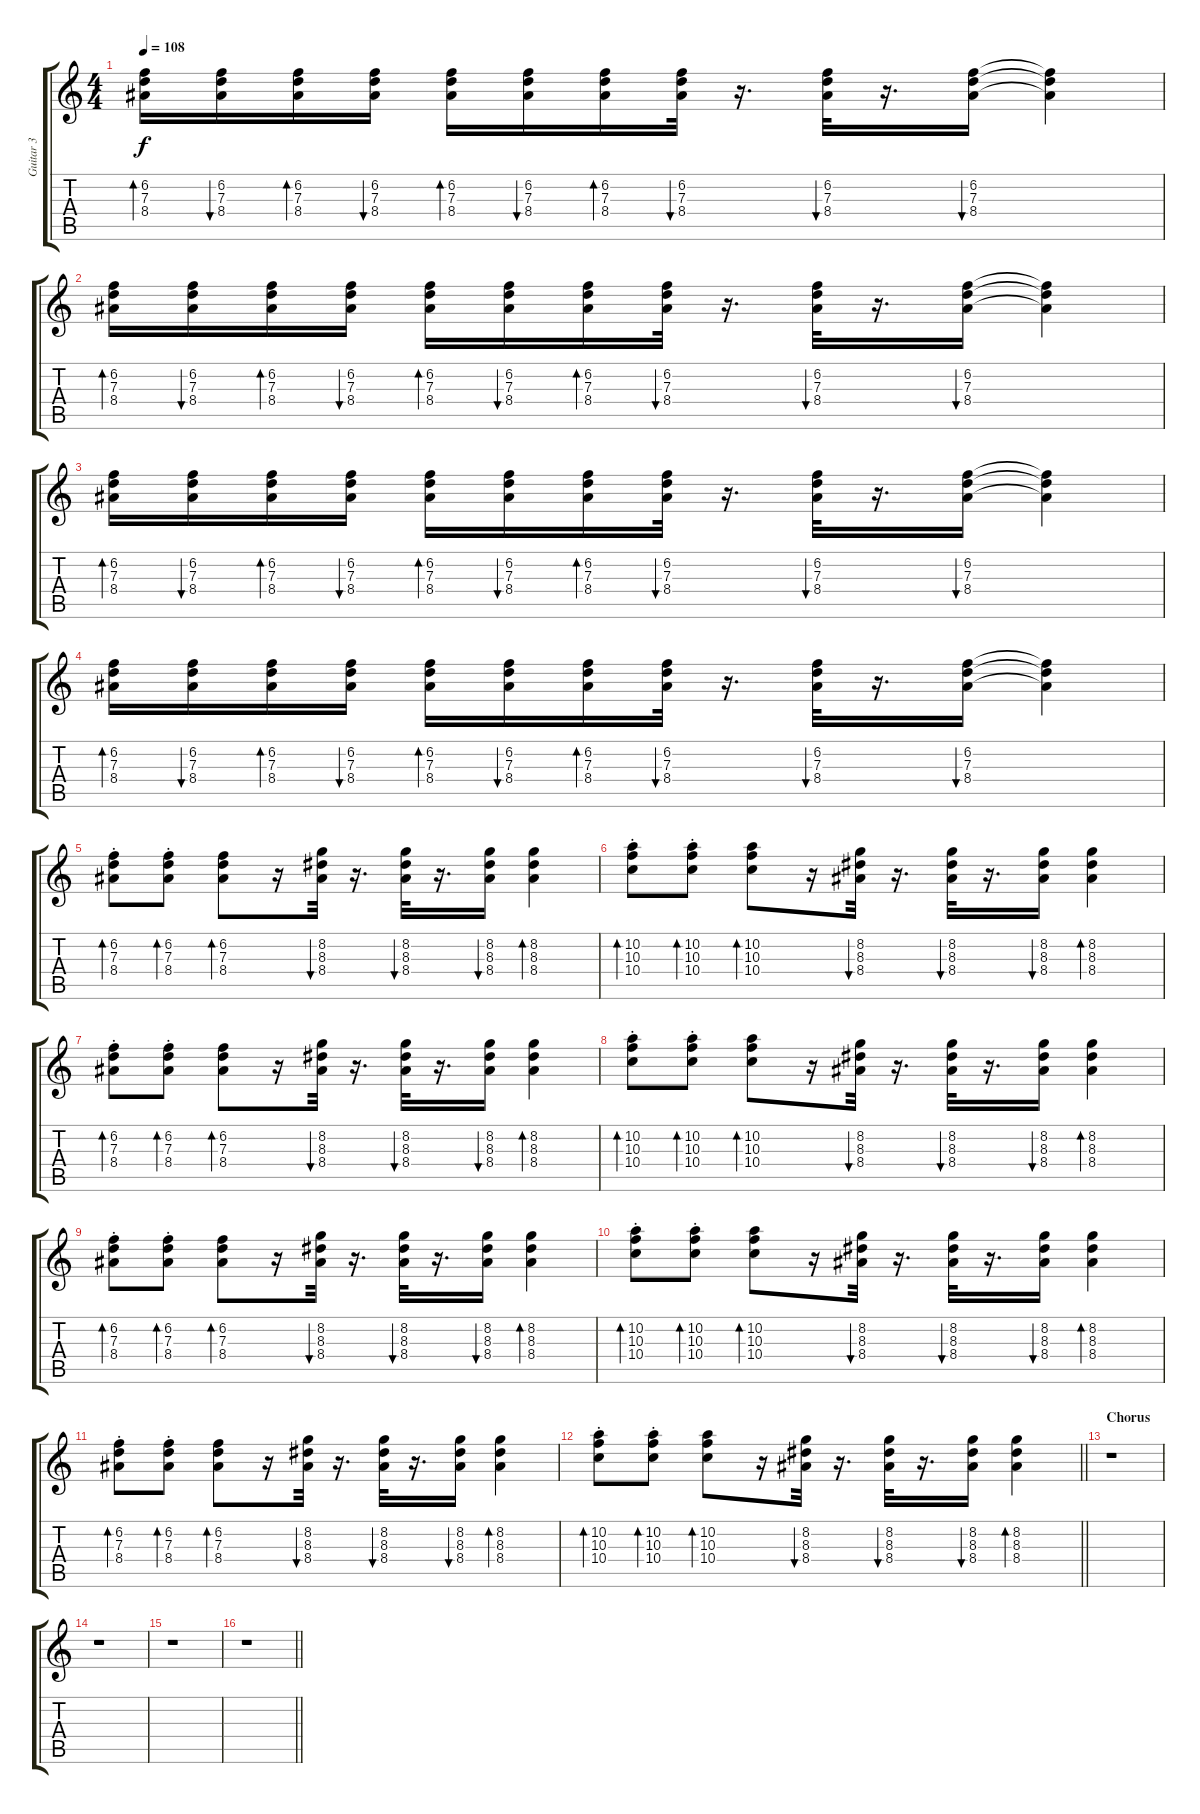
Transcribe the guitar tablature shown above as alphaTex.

\track ("Guitar 3" "Guitar 3") {instrument overdrivenguitar}
\staff {score tabs}
\tuning (E4 B3 G3 D3 A2 E2) {hide}
\ts (4 4)
\tempo 108
\clef g2
\ks c
(6.2 7.3 8.4).16{bd 120 dy f} (6.2 7.3 8.4).16{bu 120} (6.2 7.3 8.4).16{bd 120} (6.2 7.3 8.4).16{bu 120} (6.2 7.3 8.4).16{bd 120} (6.2 7.3 8.4).16{bu 120} (6.2 7.3 8.4).16{bd 120} (6.2 7.3 8.4).32{bu 120} r.16{d} (6.2 7.3 8.4).32{bu 120} r.16{d} (6.2 7.3 8.4).16{bu 120} (6.2{t} 7.3{t} 8.4{t}).4 |
(6.2 7.3 8.4).16{bd 120} (6.2 7.3 8.4).16{bu 120} (6.2 7.3 8.4).16{bd 120} (6.2 7.3 8.4).16{bu 120} (6.2 7.3 8.4).16{bd 120} (6.2 7.3 8.4).16{bu 120} (6.2 7.3 8.4).16{bd 120} (6.2 7.3 8.4).32{bu 120} r.16{d} (6.2 7.3 8.4).32{bu 120} r.16{d} (6.2 7.3 8.4).16{bu 120} (6.2{t} 7.3{t} 8.4{t}).4 |
(6.2 7.3 8.4).16{bd 120} (6.2 7.3 8.4).16{bu 120} (6.2 7.3 8.4).16{bd 120} (6.2 7.3 8.4).16{bu 120} (6.2 7.3 8.4).16{bd 120} (6.2 7.3 8.4).16{bu 120} (6.2 7.3 8.4).16{bd 120} (6.2 7.3 8.4).32{bu 120} r.16{d} (6.2 7.3 8.4).32{bu 120} r.16{d} (6.2 7.3 8.4).16{bu 120} (6.2{t} 7.3{t} 8.4{t}).4 |
(6.2 7.3 8.4).16{bd 120} (6.2 7.3 8.4).16{bu 120} (6.2 7.3 8.4).16{bd 120} (6.2 7.3 8.4).16{bu 120} (6.2 7.3 8.4).16{bd 120} (6.2 7.3 8.4).16{bu 120} (6.2 7.3 8.4).16{bd 120} (6.2 7.3 8.4).32{bu 120} r.16{d} (6.2 7.3 8.4).32{bu 120} r.16{d} (6.2 7.3 8.4).16{bu 120} (6.2{t} 7.3{t} 8.4{t}).4 |
(6.2{st} 7.3{st} 8.4{st}).8{bd 60} (6.2{st} 7.3{st} 8.4{st}).8{bd 60} (6.2 7.3 8.4).8{bd 60} r.16 (8.2 8.3 8.4).32{bu 60} r.16{d} (8.2 8.3 8.4).32{bu 60} r.16{d} (8.2 8.3 8.4).16{bu 60} (8.2 8.3 8.4).4{bd 60} |
(10.2{st} 10.3{st} 10.4{st}).8{bd 60} (10.2{st} 10.3{st} 10.4{st}).8{bd 60} (10.2 10.3 10.4).8{bd 60} r.16 (8.2 8.3 8.4).32{bu 60} r.16{d} (8.2 8.3 8.4).32{bu 60} r.16{d} (8.2 8.3 8.4).16{bu 60} (8.2 8.3 8.4).4{bd 60} |
(6.2{st} 7.3{st} 8.4{st}).8{bd 60} (6.2{st} 7.3{st} 8.4{st}).8{bd 60} (6.2 7.3 8.4).8{bd 60} r.16 (8.2 8.3 8.4).32{bu 60} r.16{d} (8.2 8.3 8.4).32{bu 60} r.16{d} (8.2 8.3 8.4).16{bu 60} (8.2 8.3 8.4).4{bd 60} |
(10.2{st} 10.3{st} 10.4{st}).8{bd 60} (10.2{st} 10.3{st} 10.4{st}).8{bd 60} (10.2 10.3 10.4).8{bd 60} r.16 (8.2 8.3 8.4).32{bu 60} r.16{d} (8.2 8.3 8.4).32{bu 60} r.16{d} (8.2 8.3 8.4).16{bu 60} (8.2 8.3 8.4).4{bd 60} |
(6.2{st} 7.3{st} 8.4{st}).8{bd 60} (6.2{st} 7.3{st} 8.4{st}).8{bd 60} (6.2 7.3 8.4).8{bd 60} r.16 (8.2 8.3 8.4).32{bu 60} r.16{d} (8.2 8.3 8.4).32{bu 60} r.16{d} (8.2 8.3 8.4).16{bu 60} (8.2 8.3 8.4).4{bd 60} |
(10.2{st} 10.3{st} 10.4{st}).8{bd 60} (10.2{st} 10.3{st} 10.4{st}).8{bd 60} (10.2 10.3 10.4).8{bd 60} r.16 (8.2 8.3 8.4).32{bu 60} r.16{d} (8.2 8.3 8.4).32{bu 60} r.16{d} (8.2 8.3 8.4).16{bu 60} (8.2 8.3 8.4).4{bd 60} |
(6.2{st} 7.3{st} 8.4{st}).8{bd 60} (6.2{st} 7.3{st} 8.4{st}).8{bd 60} (6.2 7.3 8.4).8{bd 60} r.16 (8.2 8.3 8.4).32{bu 60} r.16{d} (8.2 8.3 8.4).32{bu 60} r.16{d} (8.2 8.3 8.4).16{bu 60} (8.2 8.3 8.4).4{bd 60} |
\barLineRight lightlight
(10.2{st} 10.3{st} 10.4{st}).8{bd 60} (10.2{st} 10.3{st} 10.4{st}).8{bd 60} (10.2 10.3 10.4).8{bd 60} r.16 (8.2 8.3 8.4).32{bu 60} r.16{d} (8.2 8.3 8.4).32{bu 60} r.16{d} (8.2 8.3 8.4).16{bu 60} (8.2 8.3 8.4).4{bd 60} |
\section ("" "Chorus")
r.1 |
r.1 |
r.1 |
\barLineRight lightlight
r.1
